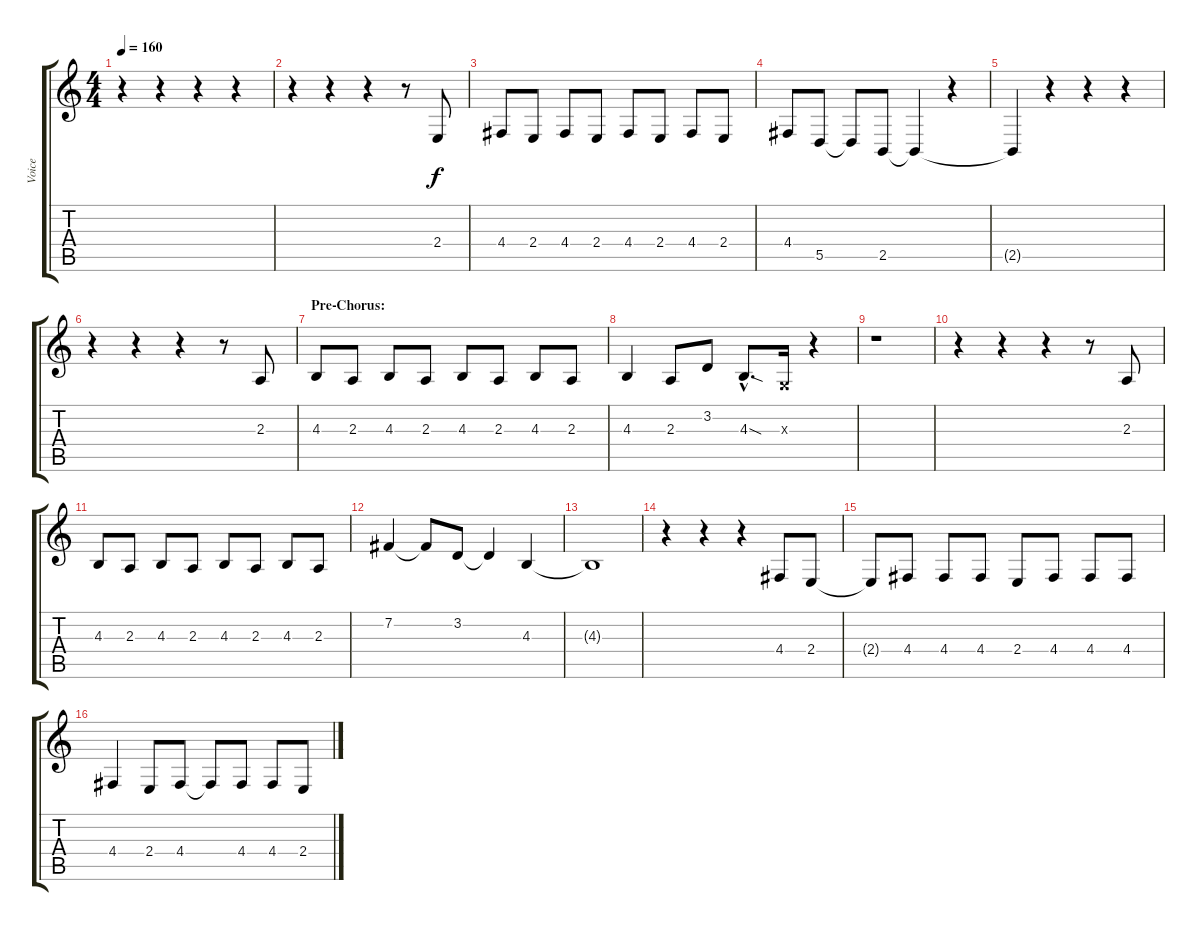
\track ("Voice" "Voice") {instrument oboe}
\staff {score tabs}
\tuning (E4 B3 G3 D3 A2 E2) {hide}
\ts (4 4)
\tempo 160
\clef g2
\ks c
r.4{dy f} r.4 r.4 r.4 |
r.4 r.4 r.4 r.8 2.4.8 |
4.4.8 2.4.8 4.4.8 2.4.8 4.4.8 2.4.8 4.4.8 2.4.8 |
4.4.8 5.5.8 5.5{t}.8 2.5.8 2.5{t}.4 r.4 |
2.5{t}.4 r.4 r.4 r.4 |
r.4 r.4 r.4 r.8 2.3.8 |
\section ("" "Pre-Chorus:")
4.3.8 2.3.8 4.3.8 2.3.8 4.3.8 2.3.8 4.3.8 2.3.8 |
4.3.4 2.3.8 3.2.8 4.3{sod hac}.8{d} 0.3{x}.16 r.4 |
r.1 |
r.4 r.4 r.4 r.8 2.3.8 |
4.3.8 2.3.8 4.3.8 2.3.8 4.3.8 2.3.8 4.3.8 2.3.8 |
7.2.4 7.2{t}.8 3.2.8 3.2{t}.4 4.3.4 |
4.3{t}.1 |
r.4 r.4 r.4 4.4.8 2.4.8 |
2.4{t}.8 4.4.8 4.4.8 4.4.8 2.4.8 4.4.8 4.4.8 4.4.8 |
4.4.4 2.4.8 4.4.8 4.4{t}.8 4.4.8 4.4.8 2.4.8
